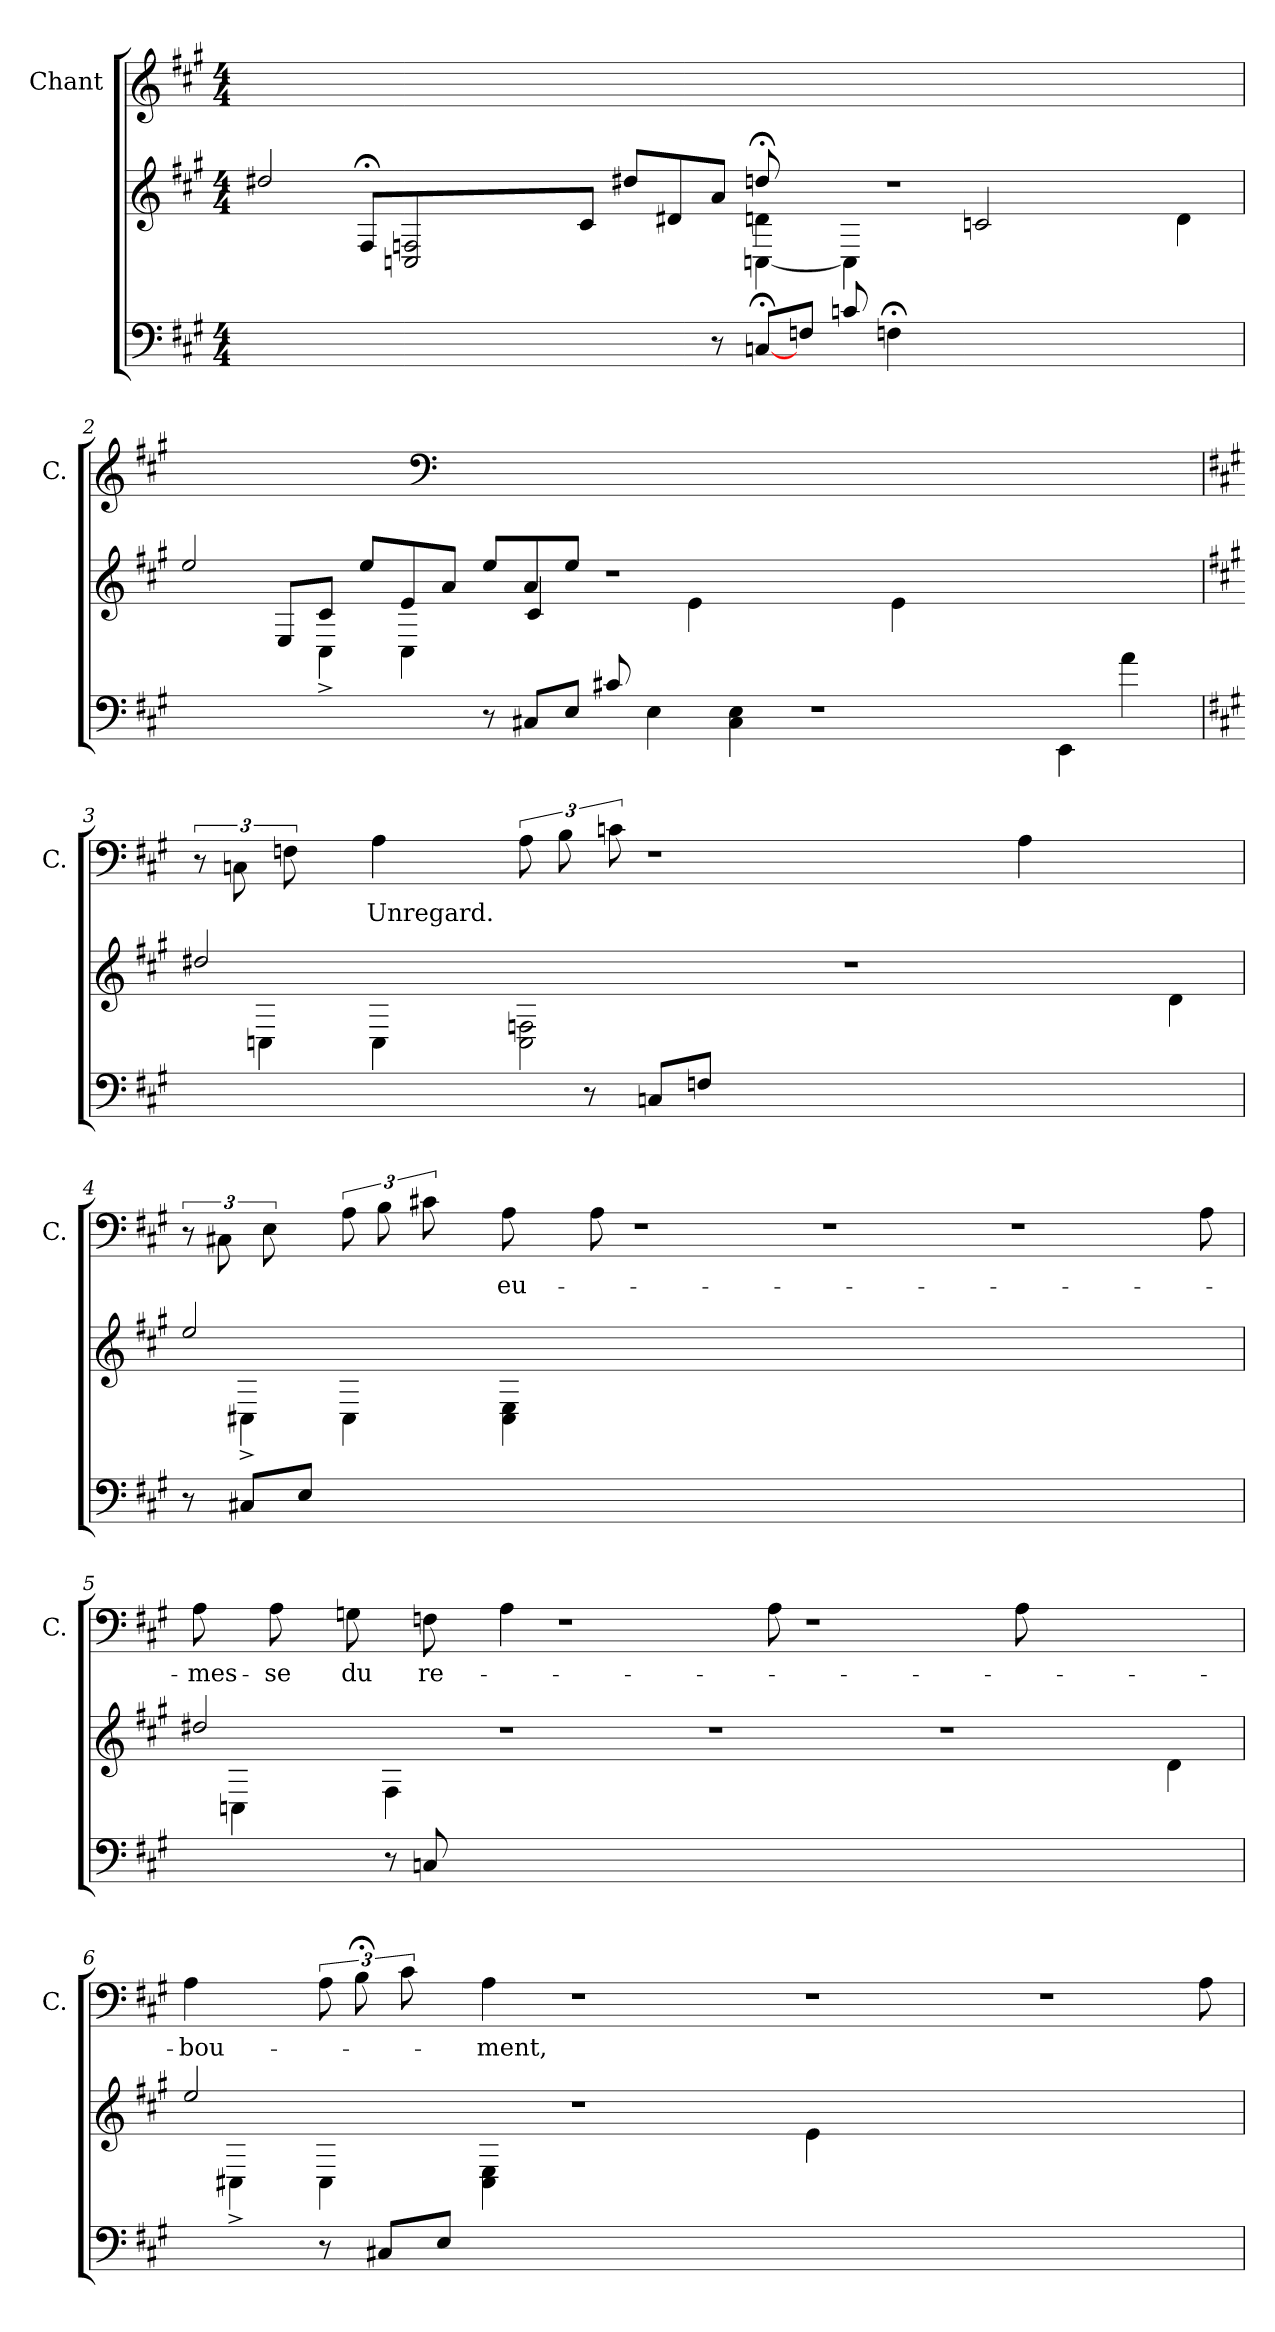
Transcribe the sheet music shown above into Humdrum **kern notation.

**kern	**kern	**kern	**text
*part3	*part2	*part1	*part1
*staff3	*staff2	*staff1	*staff1
*	*	*I"Chant	*
*	*	*I'C.	*
*clefF4	*clefG2	*clefG2	*
*k[f#c#g#]	*k[f#c#g#]	*k[f#c#g#]	*
*M4/4	*M4/4	*M4/4	*
=1	=1	=1	=1
*	*^	*	*
*	*	*^	*	*
*	*	*	*^	*	*
2ryy	2dd#Xi/	2ryy	2ryy	2ryy	1ryy	.
2ryy	8F#;i/L	4ryy	2ryy	2ryy	.	.
.	2Cj\ 2Fj\	.	.	.	.	.
.	.	8ryy	.	.	.	.
.	.	8ryy	.	.	.	.
2ryy	.	8ryy	8ryy	2ryy	1ryy	.
.	8c#i/J	8ryy	8ryy	.	.	.
.	8dd#Xi/L	8ryy	8ryy	.	.	.
.	8d#Xi/	8ryy	8ryy	.	.	.
8r	8aZ/J	8ryy	8ryy	8ryy	.	.
[8Cn;V/L	8ddZ/	4dN\	8ryy	[4Cn;j\	.	.
8FnV/J	1.ryy	.	8ryy	.	.	.
8cnV/	.	8ryy	8ryy	4Cj\]	.	.
4Fn;V\	.	1ryy	1r	.	1ryy	.
.	.	.	.	8ryy	.	.
4ryy	.	.	.	2cl/	.	.
2.ryy	.	.	.	.	.	.
.	.	.	.	4ryy	.	.
.	.	4ryy	4d\	4ryy	4ryy	.
*	*	*	*v	*v	*	*
=2	=2	=2	=2	=2	=2
2ryy	2eei/	2ryy	2ryy	1ryy	.
2ryy	8Ei/L	8ryy	4ryy	.	.
.	8c#i/J	4C#^<j\	.	.	.
.	8eei/L	.	8ryy	.	.
.	8ei/	4C#j\	8ryy	.	.
*	*	*	*	*clefF4	*
8ryy	8aZ/J	.	8ryy	1ryy	.
8r	8eeZ/L	8ryy	8ryy	.	.
8C#XV/L	8aZ/	4c#j/	8ryy	.	.
8EV/J	8eeZ/J	.	8ryy	.	.
8c#XV/	1ryy	1r	8ryy	.	.
4EV\	.	.	8ryy	.	.
.	.	.	4eN\	.	.
4C#V\ 4EV\	.	.	.	.	.
.	.	.	8ryy	1ryy	.
1r	.	.	1.ryy	.	.
.	1ryy	4el\	.	.	.
.	.	2..ryy	.	.	.
.	.	.	.	2ryy	.
4EEj\	.	.	.	.	.
4aj\	.	.	.	.	.
.	8ryy	.	.	8ryy	.
*	*v	*v	*v	*	*
!!LO:LB:g=z
=3	=3	=3	=3
*k[f#c#g#]	*k[f#c#g#]	*k[f#c#g#]	*
*	*^	*	*
*	*	*^	*	*
*	*	*	*^	*	*
2ryy	2dd#Xi/	8ryy	8ryy	2ryy	12r	.
.	.	.	.	.	12Cni\	.
.	.	4Cnj\	8ryy	.	.	.
.	.	.	.	.	12Fni\	.
.	.	.	8ryy	.	8ryy	.
.	.	2ryy	4C!\	.	4Ai\	Unregard.
4ryy	2ryy	.	.	8ryy	.	.
.	.	.	8ryy	8ryy	8ryy	.
8ryy	.	.	2CN\ 2FN\	8ryy	12Ai\	.
.	.	.	.	.	12Bi\	.
8r	.	8ryy	.	8ryy	.	.
.	.	.	.	.	12cni\	.
8CnV/L	1..ryy	1..ryy	.	8ryy	1r	.
8FnV/J	.	.	.	8ryy	.	.
2ryy	.	.	4ryy	8ryy	.	.
.	.	.	.	8ryy	.	.
.	.	.	1ryy	1r	.	.
8ryy	.	.	.	.	.	.
2..ryy	.	.	.	.	.	.
.	.	.	.	.	4AZ\	.
.	.	.	.	.	2ryy	.
.	.	.	4ryy	4d\	.	.
*	*	*	*v	*v	*	*
=4	=4	=4	=4	=4	=4
8r	2eei/	8ryy	8ryy	12r	.
.	.	.	.	12C#Xi\	.
8C#XV/L	.	4C#X^<j\	8ryy	.	.
.	.	.	.	12Ei\	.
8EV/J	.	.	8ryy	8ryy	.
2ryy	.	2ryy	4C#!\	12Ai\	.
.	.	.	.	12Bi\	.
.	2ryy	.	.	.	.
.	.	.	.	12c#Xi\	.
.	.	.	8ryy	8ryy	.
.	.	.	4E!\ 4C#!\	8Ai\	eu-
8ryy	.	8ryy	.	8ryy	.
1ryy	1ryy	1ryy	1ryy	8AZ\	.
.	.	.	.	1r	.
1ryy	1ryy	1ryy	1ryy	.	.
.	.	.	.	1r	.
1ryy	1ryy	1ryy	1ryy	.	.
.	.	.	.	1r	.
4ryy	4ryy	4ryy	4ryy	.	.
.	.	.	.	8AZ\	.
!!LO:LB:g=z
=5	=5	=5	=5	=5	=5
*	*	*	*^	*	*
2ryy	2dd#Xi/	8ryy	8ryy	8ryy	8Ai\	mes-
.	.	4Cnj\	8ryy	8ryy	8ryy	.
.	.	.	8ryy	8ryy	8Ai\	se
.	.	2ryy	8ryy	8ryy	8ryy	.
8ryy	2ryy	.	8ryy	8ryy	8Gni\	du
8r	.	.	4F#!\	8ryy	8ryy	.
8CnV/	.	.	.	8ryy	8Fni\	re-
2.ryy	.	8ryy	8ryy	8ryy	8ryy	.
.	1ryy	1ryy	1ryy	1r	4AZ\	.
.	.	.	.	.	1r	.
1ryy	.	.	.	.	.	.
.	1ryy	1ryy	1ryy	1r	.	.
.	.	.	.	.	8AZ\	.
.	.	.	.	.	1r	.
1ryy	.	.	.	.	.	.
.	1ryy	1ryy	1ryy	1r	.	.
.	.	.	.	.	8AZ\	.
.	.	.	.	.	2.ryy	.
2ryy	.	.	.	.	.	.
.	4ryy	4ryy	4ryy	4d\	.	.
8ryy	.	.	.	.	.	.
*	*	*	*v	*v	*	*
=6	=6	=6	=6	=6	=6
4ryy	2eei/	8ryy	8ryy	4Ai\	bou-
.	.	4C#X^<j\	8ryy	.	.
8ryy	.	.	8ryy	8ryy	.
8r	.	2ryy	4C#!\	12Ai\	.
.	.	.	.	12B;i\	.
8C#XV/L	2ryy	.	.	.	.
.	.	.	.	12c#i\	.
8EV/J	.	.	8ryy	8ryy	.
2ryy	.	.	4E!\ 4C#!\	4Ai\	ment,
.	.	8ryy	.	.	.
.	1ryy	1ryy	1r	1r	.
8ryy	.	.	.	.	.
1ryy	.	.	.	.	.
.	1ryy	1ryy	4eN\	1r	.
.	.	.	1...ryy	.	.
1..ryy	.	.	.	.	.
.	1ryy	1ryy	.	1r	.
.	8ryy	8ryy	.	8AZ\	.
*	*v	*v	*v	*	*
=	=	=	=
*-	*-	*-	*-
